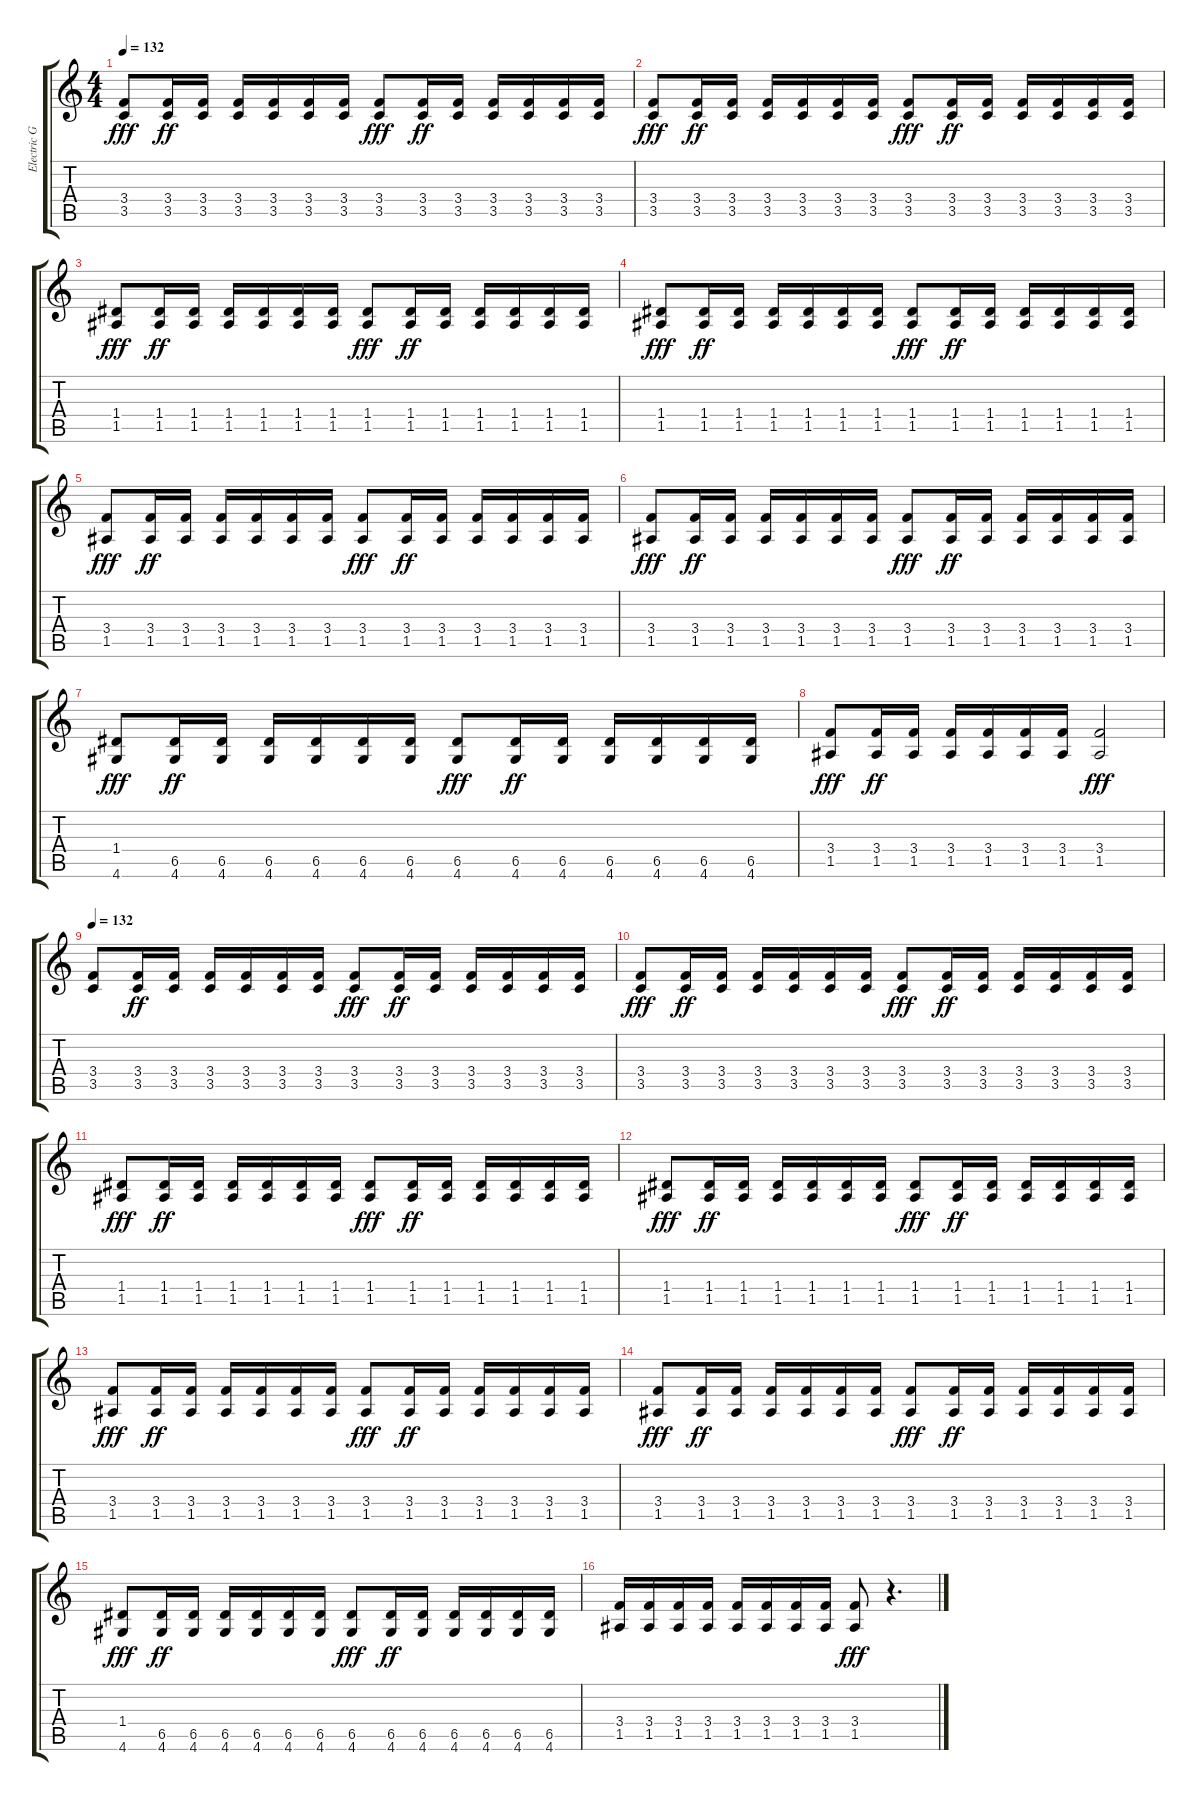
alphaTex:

\track ("Electric Guitar 2" "Electric G") {instrument distortionguitar}
\staff {score tabs}
\tuning (E4 B3 G3 D3 A2 E2) {hide}
\ts (4 4)
\tempo 132
\clef g2
\ks c
(3.4 3.5).8{dy fff} (3.4 3.5).16{dy ff} (3.4 3.5).16 (3.4 3.5).16 (3.4 3.5).16 (3.4 3.5).16 (3.4 3.5).16 (3.4 3.5).8{dy fff} (3.4 3.5).16{dy ff} (3.4 3.5).16 (3.4 3.5).16 (3.4 3.5).16 (3.4 3.5).16 (3.4 3.5).16 |
(3.4 3.5).8{dy fff} (3.4 3.5).16{dy ff} (3.4 3.5).16 (3.4 3.5).16 (3.4 3.5).16 (3.4 3.5).16 (3.4 3.5).16 (3.4 3.5).8{dy fff} (3.4 3.5).16{dy ff} (3.4 3.5).16 (3.4 3.5).16 (3.4 3.5).16 (3.4 3.5).16 (3.4 3.5).16 |
(1.4 1.5).8{dy fff} (1.4 1.5).16{dy ff} (1.4 1.5).16 (1.4 1.5).16 (1.4 1.5).16 (1.4 1.5).16 (1.4 1.5).16 (1.4 1.5).8{dy fff} (1.4 1.5).16{dy ff} (1.4 1.5).16 (1.4 1.5).16 (1.4 1.5).16 (1.4 1.5).16 (1.4 1.5).16 |
(1.4 1.5).8{dy fff} (1.4 1.5).16{dy ff} (1.4 1.5).16 (1.4 1.5).16 (1.4 1.5).16 (1.4 1.5).16 (1.4 1.5).16 (1.4 1.5).8{dy fff} (1.4 1.5).16{dy ff} (1.4 1.5).16 (1.4 1.5).16 (1.4 1.5).16 (1.4 1.5).16 (1.4 1.5).16 |
(3.4 1.5).8{dy fff} (3.4 1.5).16{dy ff} (3.4 1.5).16 (3.4 1.5).16 (3.4 1.5).16 (3.4 1.5).16 (3.4 1.5).16 (3.4 1.5).8{dy fff} (3.4 1.5).16{dy ff} (3.4 1.5).16 (3.4 1.5).16 (3.4 1.5).16 (3.4 1.5).16 (3.4 1.5).16 |
(3.4 1.5).8{dy fff} (3.4 1.5).16{dy ff} (3.4 1.5).16 (3.4 1.5).16 (3.4 1.5).16 (3.4 1.5).16 (3.4 1.5).16 (3.4 1.5).8{dy fff} (3.4 1.5).16{dy ff} (3.4 1.5).16 (3.4 1.5).16 (3.4 1.5).16 (3.4 1.5).16 (3.4 1.5).16 |
(1.4 4.6).8{dy fff} (6.5 4.6).16{dy ff} (6.5 4.6).16 (6.5 4.6).16 (6.5 4.6).16 (6.5 4.6).16 (6.5 4.6).16 (6.5 4.6).8{dy fff} (6.5 4.6).16{dy ff} (6.5 4.6).16 (6.5 4.6).16 (6.5 4.6).16 (6.5 4.6).16 (6.5 4.6).16 |
(3.4 1.5).8{dy fff} (3.4 1.5).16{dy ff} (3.4 1.5).16 (3.4 1.5).16 (3.4 1.5).16 (3.4 1.5).16 (3.4 1.5).16 (3.4 1.5).2{dy fff} |
\tempo 132
(3.4 3.5).8 (3.4 3.5).16{dy ff} (3.4 3.5).16 (3.4 3.5).16 (3.4 3.5).16 (3.4 3.5).16 (3.4 3.5).16 (3.4 3.5).8{dy fff} (3.4 3.5).16{dy ff} (3.4 3.5).16 (3.4 3.5).16 (3.4 3.5).16 (3.4 3.5).16 (3.4 3.5).16 |
(3.4 3.5).8{dy fff} (3.4 3.5).16{dy ff} (3.4 3.5).16 (3.4 3.5).16 (3.4 3.5).16 (3.4 3.5).16 (3.4 3.5).16 (3.4 3.5).8{dy fff} (3.4 3.5).16{dy ff} (3.4 3.5).16 (3.4 3.5).16 (3.4 3.5).16 (3.4 3.5).16 (3.4 3.5).16 |
(1.4 1.5).8{dy fff} (1.4 1.5).16{dy ff} (1.4 1.5).16 (1.4 1.5).16 (1.4 1.5).16 (1.4 1.5).16 (1.4 1.5).16 (1.4 1.5).8{dy fff} (1.4 1.5).16{dy ff} (1.4 1.5).16 (1.4 1.5).16 (1.4 1.5).16 (1.4 1.5).16 (1.4 1.5).16 |
(1.4 1.5).8{dy fff} (1.4 1.5).16{dy ff} (1.4 1.5).16 (1.4 1.5).16 (1.4 1.5).16 (1.4 1.5).16 (1.4 1.5).16 (1.4 1.5).8{dy fff} (1.4 1.5).16{dy ff} (1.4 1.5).16 (1.4 1.5).16 (1.4 1.5).16 (1.4 1.5).16 (1.4 1.5).16 |
(3.4 1.5).8{dy fff} (3.4 1.5).16{dy ff} (3.4 1.5).16 (3.4 1.5).16 (3.4 1.5).16 (3.4 1.5).16 (3.4 1.5).16 (3.4 1.5).8{dy fff} (3.4 1.5).16{dy ff} (3.4 1.5).16 (3.4 1.5).16 (3.4 1.5).16 (3.4 1.5).16 (3.4 1.5).16 |
(3.4 1.5).8{dy fff} (3.4 1.5).16{dy ff} (3.4 1.5).16 (3.4 1.5).16 (3.4 1.5).16 (3.4 1.5).16 (3.4 1.5).16 (3.4 1.5).8{dy fff} (3.4 1.5).16{dy ff} (3.4 1.5).16 (3.4 1.5).16 (3.4 1.5).16 (3.4 1.5).16 (3.4 1.5).16 |
(1.4 4.6).8{dy fff} (6.5 4.6).16{dy ff} (6.5 4.6).16 (6.5 4.6).16 (6.5 4.6).16 (6.5 4.6).16 (6.5 4.6).16 (6.5 4.6).8{dy fff} (6.5 4.6).16{dy ff} (6.5 4.6).16 (6.5 4.6).16 (6.5 4.6).16 (6.5 4.6).16 (6.5 4.6).16 |
(3.4 1.5).16 (3.4 1.5).16 (3.4 1.5).16 (3.4 1.5).16 (3.4 1.5).16 (3.4 1.5).16 (3.4 1.5).16 (3.4 1.5).16 (3.4 1.5).8{dy fff} r.4{d}
